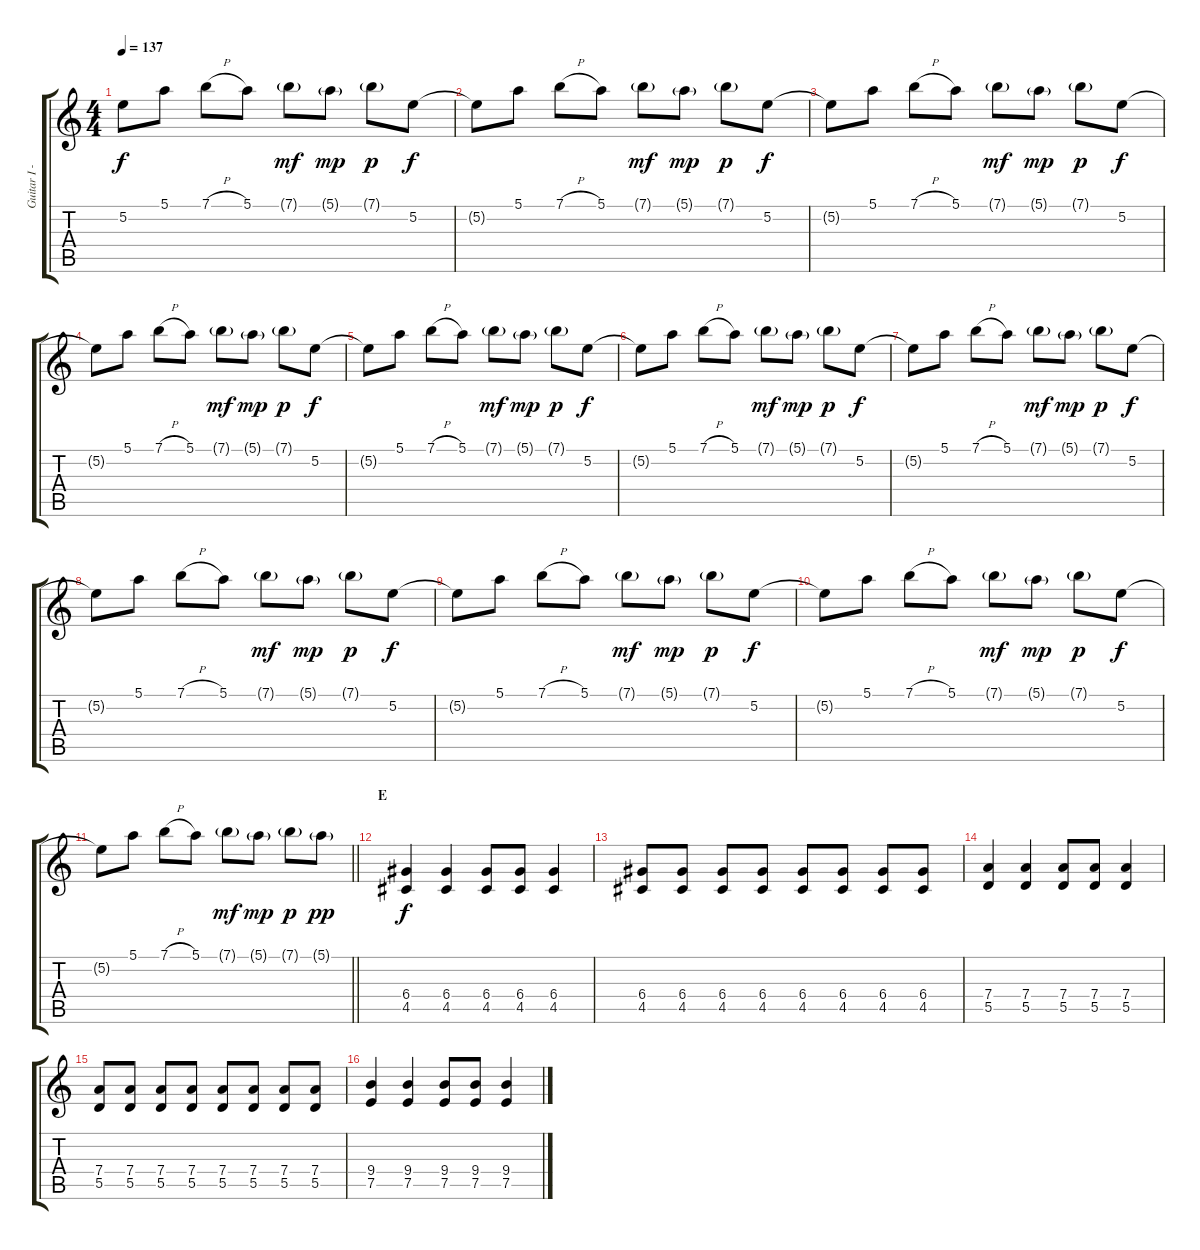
\track ("Guitar I - Gotoh" "Guitar I -") {instrument distortionguitar}
\staff {score tabs}
\tuning (E4 B3 G3 D3 A2 E2) {hide}
\ts (4 4)
\tempo 137
\clef g2
\ks c
5.2{t}.8{dy f} 5.1.8 7.1{h}.8 5.1.8 7.1{g}.8{dy mf} 5.1{g}.8{dy mp} 7.1{g}.8{dy p} 5.2.8{dy f} |
5.2{t}.8 5.1.8 7.1{h}.8 5.1.8 7.1{g}.8{dy mf} 5.1{g}.8{dy mp} 7.1{g}.8{dy p} 5.2.8{dy f} |
5.2{t}.8 5.1.8 7.1{h}.8 5.1.8 7.1{g}.8{dy mf} 5.1{g}.8{dy mp} 7.1{g}.8{dy p} 5.2.8{dy f} |
5.2{t}.8 5.1.8 7.1{h}.8 5.1.8 7.1{g}.8{dy mf} 5.1{g}.8{dy mp} 7.1{g}.8{dy p} 5.2.8{dy f} |
5.2{t}.8 5.1.8 7.1{h}.8 5.1.8 7.1{g}.8{dy mf} 5.1{g}.8{dy mp} 7.1{g}.8{dy p} 5.2.8{dy f} |
5.2{t}.8 5.1.8 7.1{h}.8 5.1.8 7.1{g}.8{dy mf} 5.1{g}.8{dy mp} 7.1{g}.8{dy p} 5.2.8{dy f} |
5.2{t}.8 5.1.8 7.1{h}.8 5.1.8 7.1{g}.8{dy mf} 5.1{g}.8{dy mp} 7.1{g}.8{dy p} 5.2.8{dy f} |
5.2{t}.8 5.1.8 7.1{h}.8 5.1.8 7.1{g}.8{dy mf} 5.1{g}.8{dy mp} 7.1{g}.8{dy p} 5.2.8{dy f} |
5.2{t}.8 5.1.8 7.1{h}.8 5.1.8 7.1{g}.8{dy mf} 5.1{g}.8{dy mp} 7.1{g}.8{dy p} 5.2.8{dy f} |
5.2{t}.8 5.1.8 7.1{h}.8 5.1.8 7.1{g}.8{dy mf} 5.1{g}.8{dy mp} 7.1{g}.8{dy p} 5.2.8{dy f} |
\barLineRight lightlight
5.2{t}.8 5.1.8 7.1{h}.8 5.1.8 7.1{g}.8{dy mf} 5.1{g}.8{dy mp} 7.1{g}.8{dy p} 5.1{g}.8{dy pp} |
\section ("" "E")
(6.4 4.5).4{dy f} (6.4 4.5).4 (6.4 4.5).8 (6.4 4.5).8 (6.4 4.5).4 |
(6.4 4.5).8 (6.4 4.5).8 (6.4 4.5).8 (6.4 4.5).8 (6.4 4.5).8 (6.4 4.5).8 (6.4 4.5).8 (6.4 4.5).8 |
(7.4 5.5).4 (7.4 5.5).4 (7.4 5.5).8 (7.4 5.5).8 (7.4 5.5).4 |
(7.4 5.5).8 (7.4 5.5).8 (7.4 5.5).8 (7.4 5.5).8 (7.4 5.5).8 (7.4 5.5).8 (7.4 5.5).8 (7.4 5.5).8 |
(9.4 7.5).4 (9.4 7.5).4 (9.4 7.5).8 (9.4 7.5).8 (9.4 7.5).4
